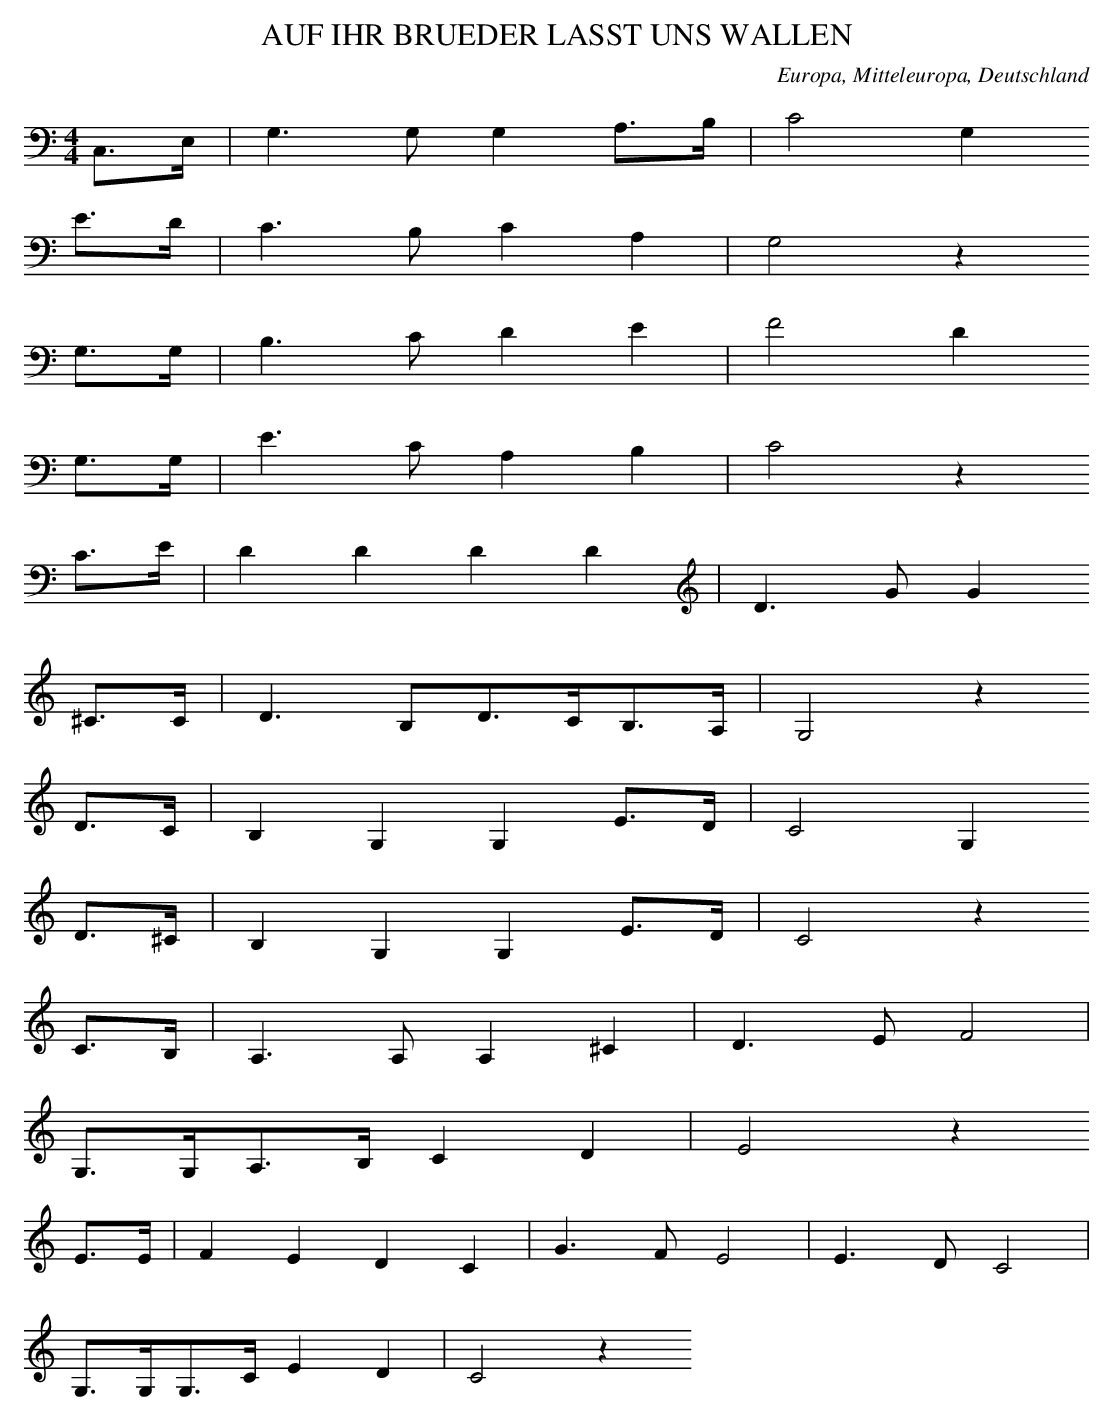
X:1
T: AUF IHR BRUEDER LASST UNS WALLEN
O: Europa, Mitteleuropa, Deutschland
M: 4/4
L: 1/16
K: C
C,3E, | G,6G,2G,4A,3B, | C8G,4
E3D | C6B,2C4A,4 | G,8z4
G,3G, | B,6C2D4E4 | F8D4
G,3G, | E6C2A,4B,4 | C8z4
C3E | D4D4D4D4 | D6G2G4
^C3C | D6B,2D3CB,3A, | G,8z4
D3C | B,4G,4G,4E3D | C8G,4
D3^C | B,4G,4G,4E3D | C8z4
C3B, | A,6A,2A,4^C4 | D6E2F8 |
G,3G,A,3B,C4D4 | E8z4
E3E | F4E4D4C4 | G6F2E8 | E6D2C8 |
G,3G,G,3CE4D4 | C8z4
